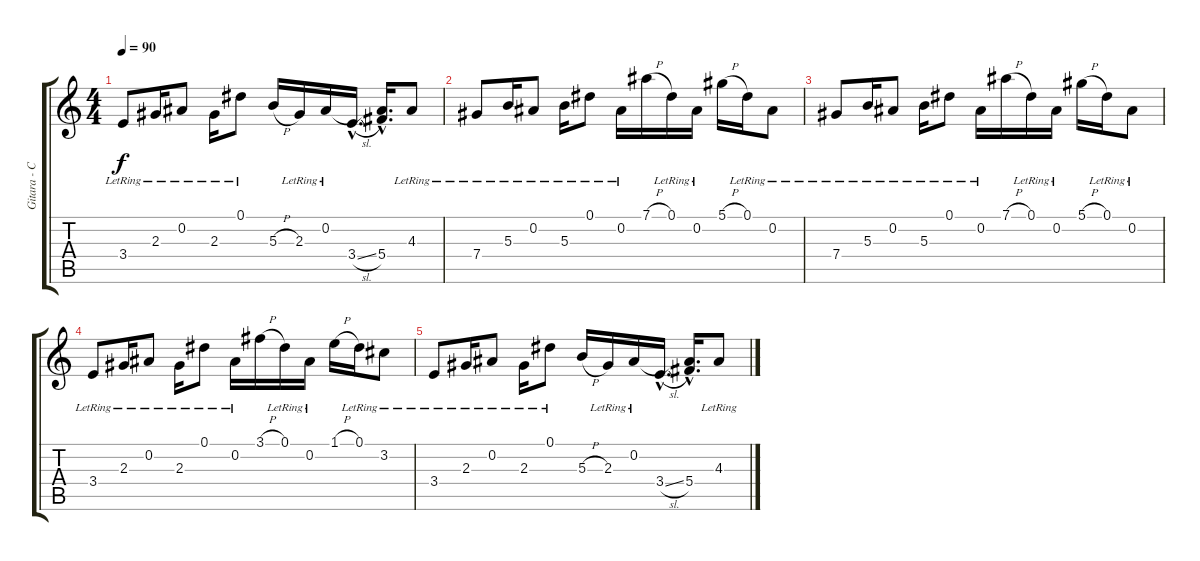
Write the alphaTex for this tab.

\track ("Gitara - Czysta" "Gitara - C") {instrument electricguitarclean}
\staff {score tabs}
\tuning (Eb4 Bb3 Gb3 Db3 Ab2 Eb2) {hide}
\ts (4 4)
\tempo 90
\clef g2
\ks c
3.4{lr}.8{dy f} 2.3{lr}.16 0.2{lr}.8 2.3{lr}.16 0.1{lr}.8 5.3{h}.16 2.3{lr}.16 0.2{lr}.16 3.4{sl hac}.16{d} (0.2{hac t} 5.4{hac}).16{d} 4.3{lr}.8 |
7.4{lr}.8 5.3{lr}.16 0.2{lr}.8 5.3{lr}.16 0.1{lr}.8 0.2{lr}.16 7.1{h}.16 0.1{lr}.16 0.2{lr}.16 5.1{h}.16 0.1{lr}.16 0.2{lr}.8 |
7.4{lr}.8 5.3{lr}.16 0.2{lr}.8 5.3{lr}.16 0.1{lr}.8 0.2{lr}.16 7.1{h}.16 0.1{lr}.16 0.2{lr}.16 5.1{h}.16 0.1{lr}.16 0.2{lr}.8 |
3.4{lr}.8 2.3{lr}.16 0.2{lr}.8 2.3{lr}.16 0.1{lr}.8 0.2{lr}.16 3.1{h}.16 0.1{lr}.16 0.2{lr}.16 1.1{h}.16 0.1{lr}.16 3.2{lr}.8 |
3.4{lr}.8 2.3{lr}.16 0.2{lr}.8 2.3{lr}.16 0.1{lr}.8 5.3{h}.16 2.3{lr}.16 0.2{lr}.16 3.4{sl hac}.16{d} (0.2{hac t} 5.4{hac}).16{d} 4.3{lr}.8
